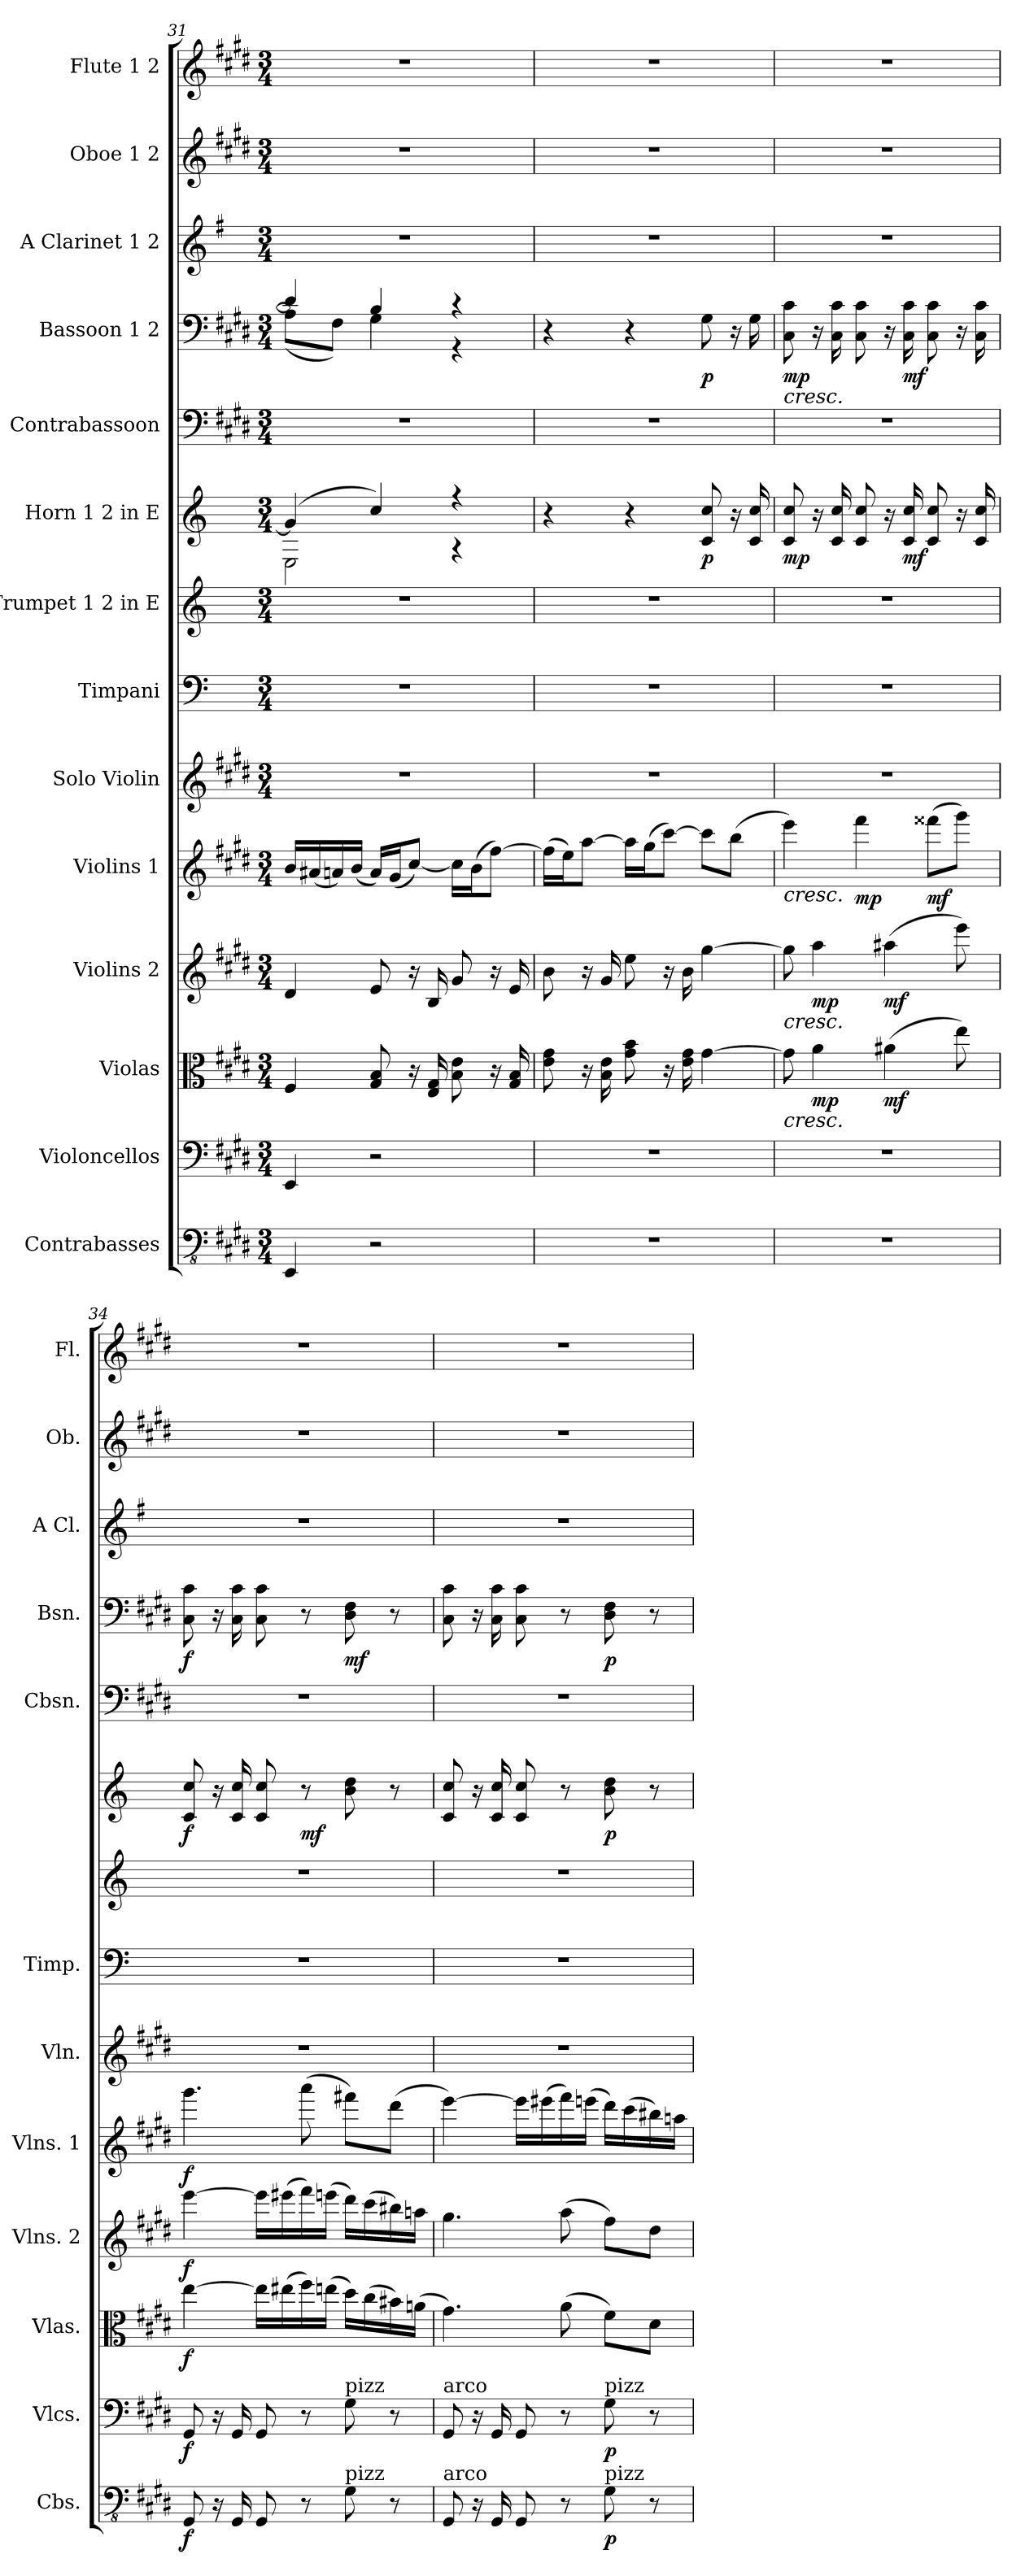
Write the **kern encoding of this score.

**kern	**dynam	**kern	**dynam	**kern	**dynam	**kern	**dynam	**kern	**dynam	**kern	**kern	**kern	**kern	**dynam	**kern	**kern	**dynam	**kern	**kern	**kern
*part14	*part14	*part13	*part13	*part12	*part12	*part11	*part11	*part10	*part10	*part9	*part8	*part7	*part6	*part6	*part5	*part4	*part4	*part3	*part2	*part1
*staff14	*staff14	*staff13	*staff13	*staff12	*staff12	*staff11	*staff11	*staff10	*staff10	*staff9	*staff8	*staff7	*staff6	*staff6	*staff5	*staff4	*staff4	*staff3	*staff2	*staff1
*I"Contrabasses	*	*I"Violoncellos	*	*I"Violas	*	*I"Violins 2	*	*I"Violins 1	*	*I"Solo Violin	*I"Timpani	*I"Trumpet 1 2 in E	*I"Horn 1 2 in E	*	*I"Contrabassoon	*I"Bassoon 1 2	*	*I"A Clarinet 1 2	*I"Oboe 1 2	*I"Flute 1 2
*I'Cbs.	*	*I'Vlcs.	*	*I'Vlas.	*	*I'Vlns. 2	*	*I'Vlns. 1	*	*I'Vln.	*I'Timp.	*	*	*	*I'Cbsn.	*I'Bsn.	*	*I'A Cl.	*I'Ob.	*I'Fl.
*clefFv4	*	*clefF4	*	*clefC3	*	*clefG2	*	*clefG2	*	*clefG2	*clefF4	*clefG2	*clefG2	*	*clefF4	*clefF4	*	*clefG2	*clefG2	*clefG2
*	*	*	*	*	*	*	*	*	*	*	*	*ITrd-2c-4	*ITrd5c8	*	*ITrd7c12	*	*	*ITrd2c3	*	*
*k[f#c#g#d#]	*	*k[f#c#g#d#]	*	*k[f#c#g#d#]	*	*k[f#c#g#d#]	*	*k[f#c#g#d#]	*	*k[f#c#g#d#]	*k[]	*k[f#c#g#d#]	*k[f#c#g#d#]	*	*k[f#c#g#d#]	*k[f#c#g#d#]	*	*k[f#c#g#d#]	*k[f#c#g#d#]	*k[f#c#g#d#]
*M3/4	*	*M3/4	*	*M3/4	*	*M3/4	*	*M3/4	*	*M3/4	*M3/4	*M3/4	*M3/4	*	*M3/4	*M3/4	*	*M3/4	*M3/4	*M3/4
=31	=31	=31	=31	=31	=31	=31	=31	=31	=31	=31	=31	=31	=31	=31	=31	=31	=31	=31	=31	=31
*	*	*	*	*	*	*	*	*	*	*	*	*	*^	*	*	*^	*	*	*	*
4EEE/	.	4EE/	.	4F#/	.	4d#/	.	16b/LL	.	2.r	2.r	2.r	(>4B/]	2GG#\	.	2.r	4d#/]	(<8A\L]	.	2.r	2.r	2.r
.	.	.	.	.	.	.	.	(<16a#X/	.	.	.	.	.	.	.	.	.	.	.	.	.	.
.	.	.	.	.	.	.	.	16an/)	.	.	.	.	.	.	.	.	.	8F#\J)	.	.	.	.
.	.	.	.	.	.	.	.	(<16b/JJ	.	.	.	.	.	.	.	.	.	.	.	.	.	.
2r	.	2r	.	8G#/ 8B/	.	8e/	.	16a/LL)	.	.	.	.	4e/)	.	.	.	4B/	4G#\	.	.	.	.
.	.	.	.	.	.	.	.	(<16g#/J	.	.	.	.	.	.	.	.	.	.	.	.	.	.
.	.	.	.	16r	.	16r	.	[8cc#/J)	.	.	.	.	.	.	.	.	.	.	.	.	.	.
.	.	.	.	16E/ 16G#/	.	16B/	.	.	.	.	.	.	.	.	.	.	.	.	.	.	.	.
.	.	.	.	8B\ 8e\	.	8g#/	.	16cc#\LL]	.	.	.	.	4r	4r	.	.	4r	4r	.	.	.	.
.	.	.	.	.	.	.	.	(>16b\J	.	.	.	.	.	.	.	.	.	.	.	.	.	.
.	.	.	.	16r	.	16r	.	[8ff#\J)	.	.	.	.	.	.	.	.	.	.	.	.	.	.
.	.	.	.	16G#/ 16B/	.	16e/	.	.	.	.	.	.	.	.	.	.	.	.	.	.	.	.
*	*	*	*	*	*	*	*	*	*	*	*	*	*v	*v	*	*	*v	*v	*	*	*	*
=32	=32	=32	=32	=32	=32	=32	=32	=32	=32	=32	=32	=32	=32	=32	=32	=32	=32	=32	=32	=32
2.r	.	2.r	.	8e\ 8g#\	.	8b\	.	(>16ff#\LL]	.	2.r	2.r	2.r	4r	.	2.r	4r	.	2.r	2.r	2.r
.	.	.	.	.	.	.	.	16ee\J)	.	.	.	.	.	.	.	.	.	.	.	.
.	.	.	.	16r	.	16r	.	[8aa\J	.	.	.	.	.	.	.	.	.	.	.	.
.	.	.	.	16B\ 16e\	.	16g#/	.	.	.	.	.	.	.	.	.	.	.	.	.	.
.	.	.	.	8g#\ 8b\	.	8ee\	.	16aa\LL]	.	.	.	.	4r	.	.	4r	.	.	.	.
.	.	.	.	.	.	.	.	(>16gg#\J	.	.	.	.	.	.	.	.	.	.	.	.
.	.	.	.	16r	.	16r	.	[8ccc#\J)	.	.	.	.	.	.	.	.	.	.	.	.
.	.	.	.	16e\ 16g#\	.	16b\	.	.	.	.	.	.	.	.	.	.	.	.	.	.
!	!	!	!	!	!	!	!	!	!	!	!	!	!	!LO:DY:b	!	!	!LO:DY:b	!	!	!
.	.	.	.	[4g#\	.	[4gg#\	.	8ccc#\L]	.	.	.	.	8E/ 8e/	p	.	8G#\	p	.	.	.
.	.	.	.	.	.	.	.	(>8bb\J	.	.	.	.	16r	.	.	16r	.	.	.	.
.	.	.	.	.	.	.	.	.	.	.	.	.	16E/ 16e/	.	.	16G#\	.	.	.	.
!!LO:PB:g=z
=33	=33	=33	=33	=33	=33	=33	=33	=33	=33	=33	=33	=33	=33	=33	=33	=33	=33	=33	=33	=33
!	!	!	!	!	!LO:HP:b	!	!LO:HP:b	!	!LO:HP:b	!	!	!	!	!LO:DY:b	!	!	!LO:HP:b	!	!	!
!	!	!	!	!	!	!	!	!	!	!	!	!	!	!	!	!	!LO:DY:n=1:b	!	!	!
2.r	.	2.r	.	8g#\]	<	8gg#\]	<	4eee\)	<	2.r	2.r	2.r	8E/ 8e/	mp	2.r	8C#\ 8c#\	< mp	2.r	2.r	2.r
!	!	!	!	!	!LO:DY:b	!	!LO:DY:b	!	!	!	!	!	!	!	!	!	!	!	!	!
.	.	.	.	4a\	mp	4aa\	mp	.	.	.	.	.	16r	.	.	16r	.	.	.	.
.	.	.	.	.	.	.	.	.	.	.	.	.	16E/ 16e/	.	.	16C#\ 16c#\	.	.	.	.
!	!	!	!	!	!	!	!	!	!LO:DY:b	!	!	!	!	!	!	!	!	!	!	!
.	.	.	.	.	.	.	.	4fff#\	mp	.	.	.	8E/ 8e/	.	.	8C#\ 8c#\	.	.	.	.
!	!	!	!	!	!LO:DY:b	!	!LO:DY:b	!	!	!	!	!	!	!	!	!	!	!	!	!
.	.	.	.	(>4a#X\	mf	(>4aa#X\	mf	.	.	.	.	.	16r	.	.	16r	.	.	.	.
!	!	!	!	!	!	!	!	!	!	!	!	!	!	!LO:DY:b	!	!	!LO:DY:n=2:b	!	!	!
.	.	.	.	.	.	.	.	.	.	.	.	.	16E/ 16e/	mf	.	16C#\ 16c#\	mf	.	.	.
!	!	!	!	!	!	!	!	!	!LO:DY:b	!	!	!	!	!	!	!	!	!	!	!
.	.	.	.	.	.	.	.	(>8fff##X\L	mf	.	.	.	8E/ 8e/	.	.	8C#\ 8c#\	.	.	.	.
.	.	.	.	8ee\)	.	8eee\)	.	8ggg#\J)	.	.	.	.	16r	.	.	16r	.	.	.	.
.	.	.	.	.	.	.	.	.	.	.	.	.	16E/ 16e/	.	.	16C#\ 16c#\	.	.	.	.
.	.	.	.	.	.	.	.	.	.	.	.	.	.	.	.	.	[	.	.	.
=34	=34	=34	=34	=34	=34	=34	=34	=34	=34	=34	=34	=34	=34	=34	=34	=34	=34	=34	=34	=34
!	!LO:DY:b	!	!LO:DY:b	!	!LO:DY:b	!	!LO:DY:b	!	!LO:DY:b	!	!	!	!	!LO:DY:b	!	!	!LO:DY:b	!	!	!
8GGG#/	f	8GG#/	f	[4ee\	f	[4eee\	f	4.ggg#\	f	2.r	2.r	2.r	8E/ 8e/	f	2.r	8C#\ 8c#\	f	2.r	2.r	2.r
16r	.	16r	.	.	.	.	.	.	.	.	.	.	16r	.	.	16r	.	.	.	.
16GGG#/	.	16GG#/	.	.	.	.	.	.	.	.	.	.	16E/ 16e/	.	.	16C#\ 16c#\	.	.	.	.
8GGG#/	.	8GG#/	.	16ee\LL]	.	16eee\LL]	.	.	.	.	.	.	8E/ 8e/	.	.	8C#\ 8c#\	.	.	.	.
.	.	.	.	(>16ee#X\	.	(>16eee#X\	.	.	.	.	.	.	.	.	.	.	.	.	.	.
!	!	!	!	!	!	!	!	!	!	!	!	!	!	!LO:DY:b	!	!	!	!	!	!
8r	.	8r	.	16ff#\)	.	16fff#\)	.	(>8aaa\	.	.	.	.	8r	mf	.	8r	.	.	.	.
.	.	.	.	(>16een\JJ	.	(>16eeen\JJ	.	.	.	.	.	.	.	.	.	.	.	.	.	.
!	!	!LO:TX:a:t=pizz	!	!	!	!	!	!	!	!	!	!	!	!	!	!	!	!	!	!
!LO:TX:a:t=pizz	!	!	!	!	!	!	!	!	!	!	!	!	!	!	!	!	!	!	!	!
!	!	!	!	!	!	!	!	!	!	!	!	!	!	!	!	!	!LO:DY:b	!	!	!
8GG#\	.	8G#\	.	16dd#\LL)	.	16ddd#\LL)	.	8fff#X\L)	.	.	.	.	8d#\ 8f#\	.	.	8D#\ 8F#\	mf	.	.	.
.	.	.	.	(>16cc#\	.	(>16ccc#\	.	.	.	.	.	.	.	.	.	.	.	.	.	.
8r	.	8r	.	16b#X\)	.	16bb#X\)	.	(>8ddd#\J	.	.	.	.	8r	.	.	8r	.	.	.	.
.	.	.	.	(>16an\JJ	.	16aan\JJ	.	.	.	.	.	.	.	.	.	.	.	.	.	.
!!LO:PB:g=z
=35	=35	=35	=35	=35	=35	=35	=35	=35	=35	=35	=35	=35	=35	=35	=35	=35	=35	=35	=35	=35
!	!	!LO:TX:a:t=arco	!	!	!	!	!	!	!	!	!	!	!	!	!	!	!	!	!	!
!LO:TX:a:t=arco	!	!	!	!	!	!	!	!	!	!	!	!	!	!	!	!	!	!	!	!
8GGG#/	.	8GG#/	.	4.g#\)	.	4.gg#\	.	[4eee\)	.	2.r	2.r	2.r	8E/ 8e/	.	2.r	8C#\ 8c#\	.	2.r	2.r	2.r
16r	.	16r	.	.	.	.	.	.	.	.	.	.	16r	.	.	16r	.	.	.	.
16GGG#/	.	16GG#/	.	.	.	.	.	.	.	.	.	.	16E/ 16e/	.	.	16C#\ 16c#\	.	.	.	.
8GGG#/	.	8GG#/	.	.	.	.	.	16eee\LL]	.	.	.	.	8E/ 8e/	.	.	8C#\ 8c#\	.	.	.	.
.	.	.	.	.	.	.	.	(>16eee#X\	.	.	.	.	.	.	.	.	.	.	.	.
8r	.	8r	.	(>8a\	.	(>8aa\	.	16fff#\)	.	.	.	.	8r	.	.	8r	.	.	.	.
.	.	.	.	.	.	.	.	(>16eeen\JJ	.	.	.	.	.	.	.	.	.	.	.	.
!	!	!LO:TX:a:t=pizz	!	!	!	!	!	!	!	!	!	!	!	!	!	!	!	!	!	!
!LO:TX:a:t=pizz	!	!	!	!	!	!	!	!	!	!	!	!	!	!	!	!	!	!	!	!
!	!LO:DY:b	!	!LO:DY:b	!	!	!	!	!	!	!	!	!	!	!LO:DY:b	!	!	!LO:DY:b	!	!	!
8GG#\	p	8G#\	p	8f#\L)	.	8ff#\L)	.	16ddd#\LL)	.	.	.	.	8d#\ 8f#\	p	.	8D#\ 8F#\	p	.	.	.
.	.	.	.	.	.	.	.	(>16ccc#\	.	.	.	.	.	.	.	.	.	.	.	.
8r	.	8r	.	8d#\J	.	8dd#\J	.	16bb#X\)	.	.	.	.	8r	.	.	8r	.	.	.	.
.	.	.	.	.	.	.	.	16aan\JJ	.	.	.	.	.	.	.	.	.	.	.	.
.	.	.	.	.	[	.	[	.	[	.	.	.	.	.	.	.	.	.	.	.
=	=	=	=	=	=	=	=	=	=	=	=	=	=	=	=	=	=	=	=	=
*-	*-	*-	*-	*-	*-	*-	*-	*-	*-	*-	*-	*-	*-	*-	*-	*-	*-	*-	*-	*-
